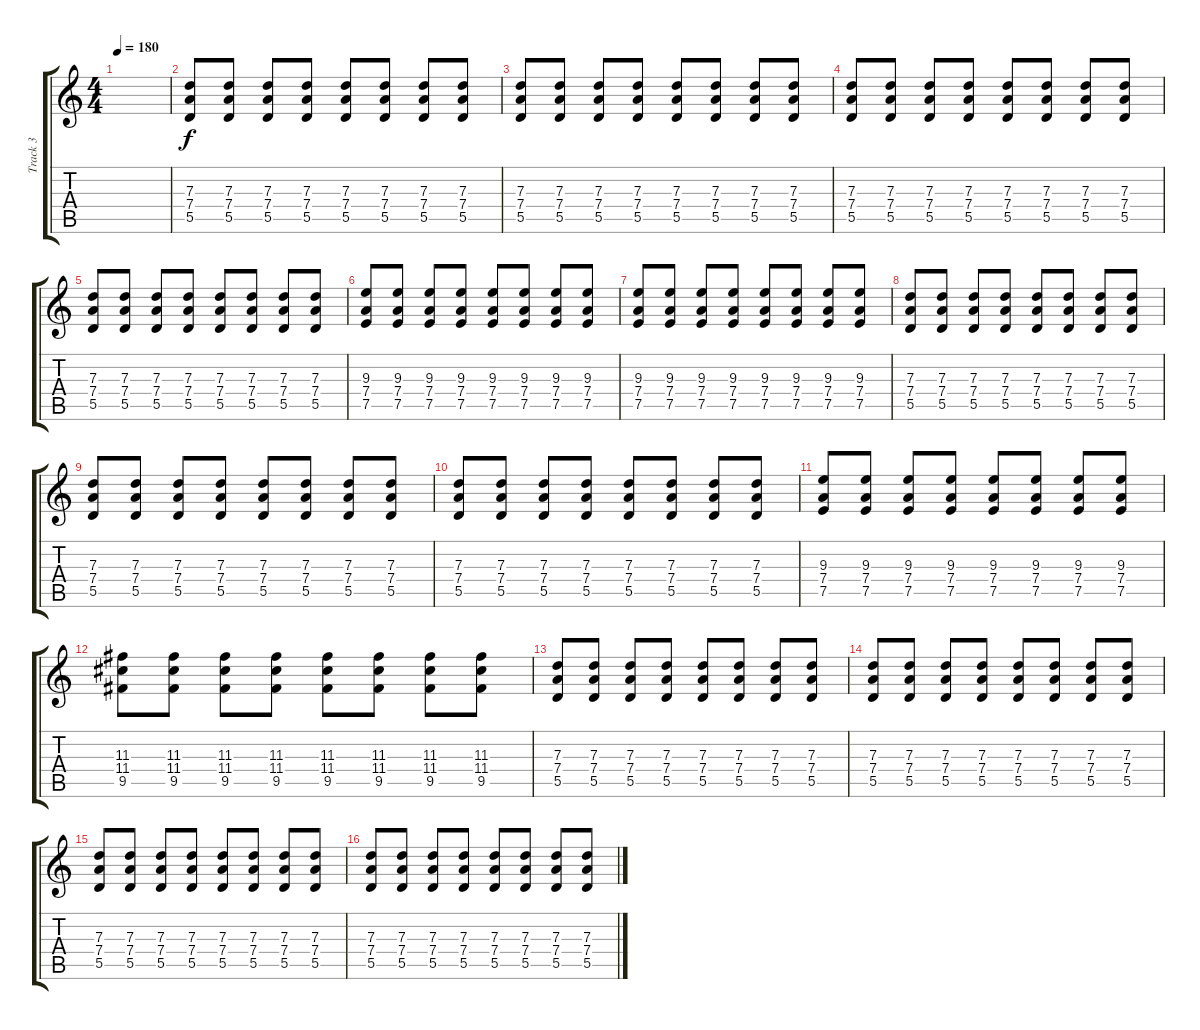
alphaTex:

\track ("Track 3" "Track 3") {instrument overdrivenguitar}
\staff {score tabs}
\tuning (E4 B3 G3 D3 A2 E2) {hide}
\ts (4 4)
\tempo 180
\clef g2
\ks c
|
(7.3 7.4 5.5).8{volume 4} (7.3 7.4 5.5).8 (7.3 7.4 5.5).8 (7.3 7.4 5.5).8 (7.3 7.4 5.5).8 (7.3 7.4 5.5).8 (7.3 7.4 5.5).8 (7.3 7.4 5.5).8 |
(7.3 7.4 5.5).8 (7.3 7.4 5.5).8 (7.3 7.4 5.5).8 (7.3 7.4 5.5).8 (7.3 7.4 5.5).8 (7.3 7.4 5.5).8 (7.3 7.4 5.5).8 (7.3 7.4 5.5).8 |
(7.3 7.4 5.5).8 (7.3 7.4 5.5).8 (7.3 7.4 5.5).8 (7.3 7.4 5.5).8 (7.3 7.4 5.5).8 (7.3 7.4 5.5).8 (7.3 7.4 5.5).8 (7.3 7.4 5.5).8 |
(7.3 7.4 5.5).8 (7.3 7.4 5.5).8 (7.3 7.4 5.5).8 (7.3 7.4 5.5).8 (7.3 7.4 5.5).8 (7.3 7.4 5.5).8 (7.3 7.4 5.5).8 (7.3 7.4 5.5).8 |
(9.3 7.4 7.5).8 (9.3 7.4 7.5).8 (9.3 7.4 7.5).8 (9.3 7.4 7.5).8 (9.3 7.4 7.5).8 (9.3 7.4 7.5).8 (9.3 7.4 7.5).8 (9.3 7.4 7.5).8 |
(9.3 7.4 7.5).8 (9.3 7.4 7.5).8 (9.3 7.4 7.5).8 (9.3 7.4 7.5).8 (9.3 7.4 7.5).8 (9.3 7.4 7.5).8 (9.3 7.4 7.5).8 (9.3 7.4 7.5).8 |
(7.3 7.4 5.5).8 (7.3 7.4 5.5).8 (7.3 7.4 5.5).8 (7.3 7.4 5.5).8 (7.3 7.4 5.5).8 (7.3 7.4 5.5).8 (7.3 7.4 5.5).8 (7.3 7.4 5.5).8 |
(7.3 7.4 5.5).8 (7.3 7.4 5.5).8 (7.3 7.4 5.5).8 (7.3 7.4 5.5).8 (7.3 7.4 5.5).8 (7.3 7.4 5.5).8 (7.3 7.4 5.5).8 (7.3 7.4 5.5).8 |
(7.3 7.4 5.5).8 (7.3 7.4 5.5).8 (7.3 7.4 5.5).8 (7.3 7.4 5.5).8 (7.3 7.4 5.5).8 (7.3 7.4 5.5).8 (7.3 7.4 5.5).8 (7.3 7.4 5.5).8 |
(9.3 7.4 7.5).8 (9.3 7.4 7.5).8 (9.3 7.4 7.5).8 (9.3 7.4 7.5).8 (9.3 7.4 7.5).8 (9.3 7.4 7.5).8 (9.3 7.4 7.5).8 (9.3 7.4 7.5).8 |
(11.3 11.4 9.5).8 (11.3 11.4 9.5).8 (11.3 11.4 9.5).8 (11.3 11.4 9.5).8 (11.3 11.4 9.5).8 (11.3 11.4 9.5).8 (11.3 11.4 9.5).8 (11.3 11.4 9.5).8 |
(7.3 7.4 5.5).8 (7.3 7.4 5.5).8 (7.3 7.4 5.5).8 (7.3 7.4 5.5).8 (7.3 7.4 5.5).8 (7.3 7.4 5.5).8 (7.3 7.4 5.5).8 (7.3 7.4 5.5).8 |
(7.3 7.4 5.5).8 (7.3 7.4 5.5).8 (7.3 7.4 5.5).8 (7.3 7.4 5.5).8 (7.3 7.4 5.5).8 (7.3 7.4 5.5).8 (7.3 7.4 5.5).8 (7.3 7.4 5.5).8 |
(7.3 7.4 5.5).8 (7.3 7.4 5.5).8 (7.3 7.4 5.5).8 (7.3 7.4 5.5).8 (7.3 7.4 5.5).8 (7.3 7.4 5.5).8 (7.3 7.4 5.5).8 (7.3 7.4 5.5).8 |
(7.3 7.4 5.5).8 (7.3 7.4 5.5).8 (7.3 7.4 5.5).8 (7.3 7.4 5.5).8 (7.3 7.4 5.5).8 (7.3 7.4 5.5).8 (7.3 7.4 5.5).8 (7.3 7.4 5.5).8
